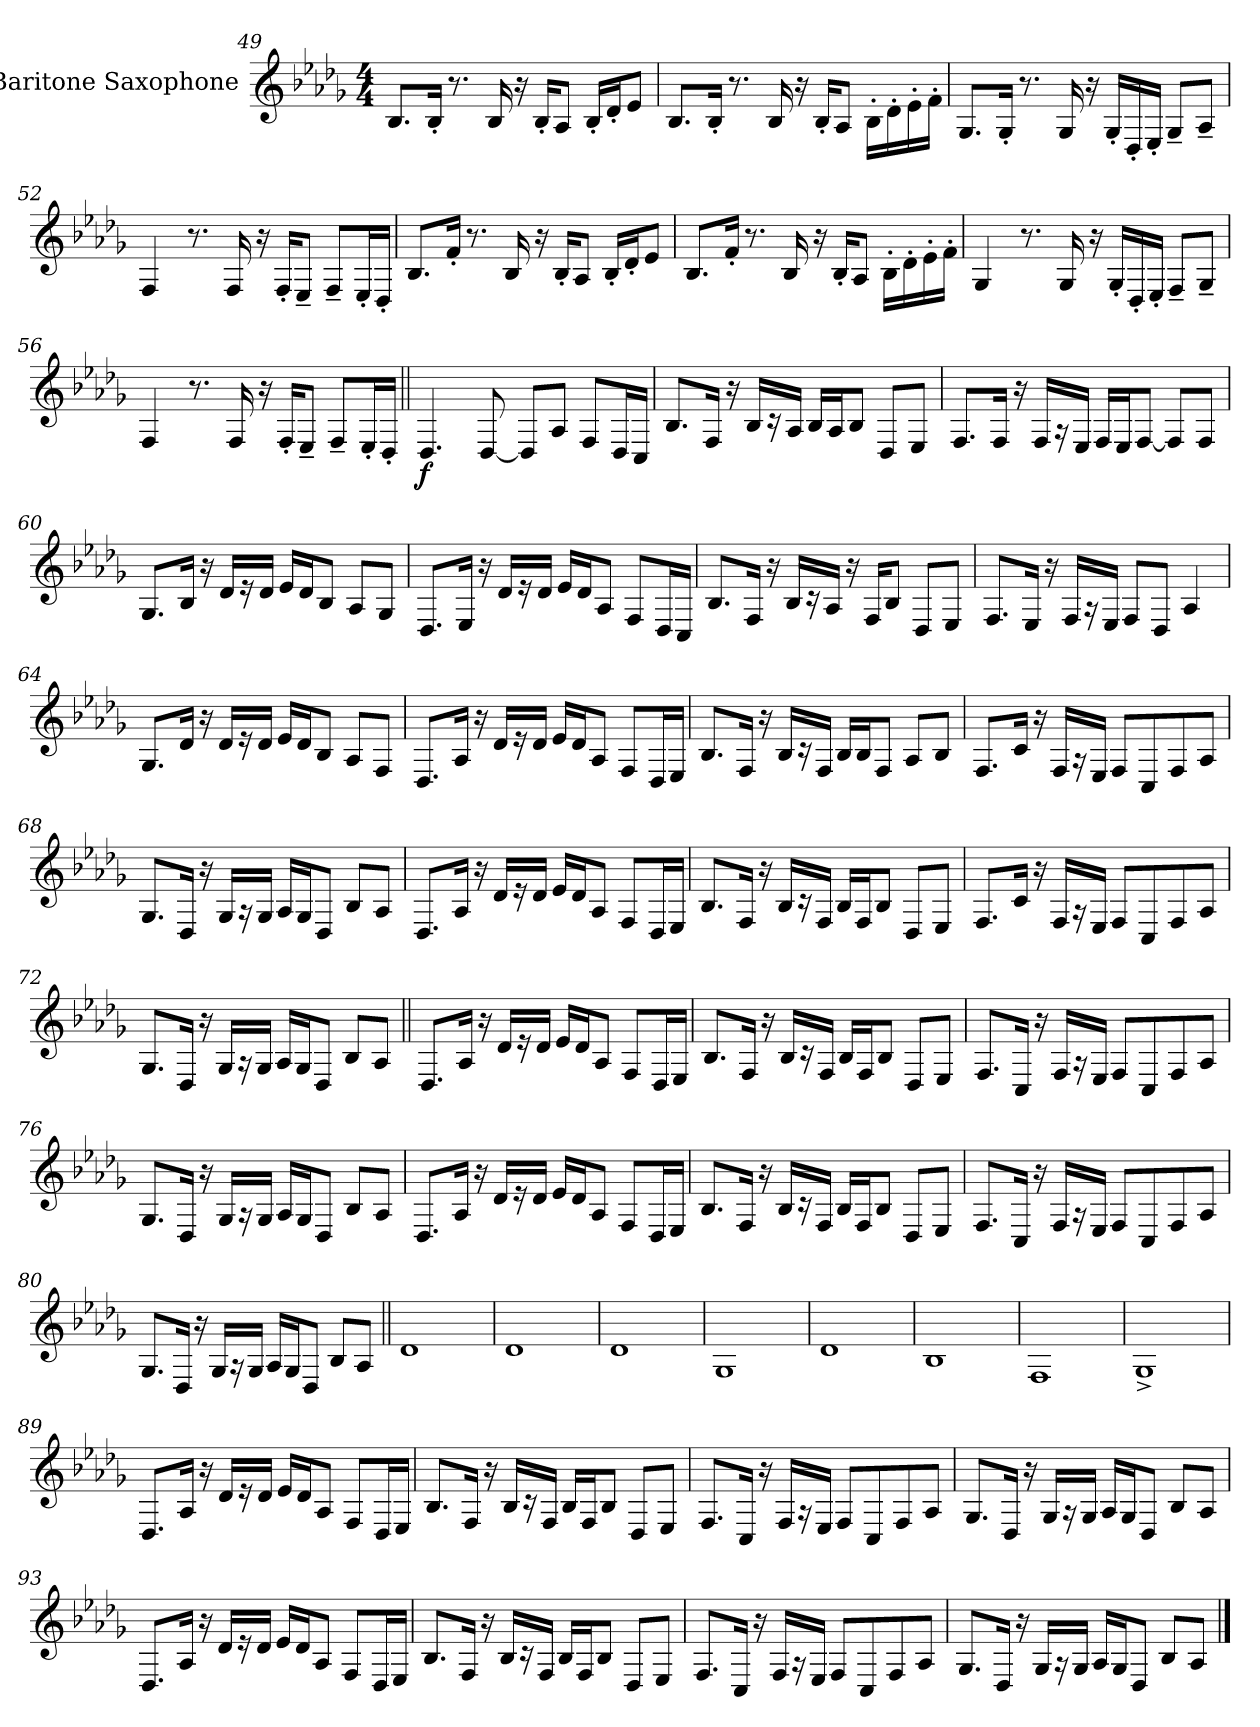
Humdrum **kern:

**kern	**dynam
*part1	*part1
*staff1	*staff1
*I"Baritone Saxophone	*
!!LO:PB:g=z
*clefG2	*
*ITrd12c21	*
*k[b-e-a-d-g-]	*
*b-:	*
*M4/4	*
=49	=49
8.BB-/L	.
16BB-'</Jk	.
8.r	.
16BB-/	.
16r	.
16BB-'</KL	.
8AA-/J	.
16BB-'</LL	.
16D-'</J	.
8E-/J	.
=50	=50
8.BB-/L	.
16BB-'</Jk	.
8.r	.
16BB-/	.
16r	.
16BB-'</KL	.
8AA-/J	.
16BB-'>\LL	.
16D-'>\	.
16E-'>\	.
16F'>\JJ	.
=51	=51
8.GG-/L	.
16GG-'</Jk	.
8.r	.
16GG-/	.
16r	.
16GG-'</LL	.
16DD-'</	.
16EE-'</JJ	.
8GG-~</L	.
8AA-~</J	.
!!LO:LB:g=z
=52	=52
4FF/	.
8.r	.
16FF/	.
16r	.
16FF'</KL	.
8EE-~</J	.
8FF~</L	.
16EE-'</L	.
16DD-'</JJ	.
=53	=53
8.BB-/L	.
16F'</Jk	.
8.r	.
16BB-/	.
16r	.
16BB-'</KL	.
8AA-/J	.
16BB-'</LL	.
16D-'</J	.
8E-/J	.
=54	=54
8.BB-/L	.
16F'</Jk	.
8.r	.
16BB-/	.
16r	.
16BB-'</KL	.
8AA-/J	.
16BB-'>\LL	.
16D-'>\	.
16E-'>\	.
16F'>\JJ	.
!!LO:LB:g=z
=55	=55
4GG-/	.
8.r	.
16GG-/	.
16r	.
16GG-'</LL	.
16DD-'</	.
16EE-'</JJ	.
8FF~</L	.
8GG-~</J	.
=56	=56
4FF/	.
8.r	.
16FF/	.
16r	.
16FF'</KL	.
8EE-~</J	.
8FF~</L	.
16EE-'</L	.
16DD-'</JJ	.
=57||	=57||
!	!LO:DY:b
4.DD-/	f
[8DD-/	.
8DD-/L]	.
8AA-/J	.
8FF/L	.
16DD-/L	.
16CC/JJ	.
!!LO:LB:g=z
=58	=58
8.BB-/L	.
16FF/Jk	.
16r	.
16BB-/LL	.
16r	.
16AA-/JJ	.
16BB-/LL	.
16AA-/J	.
8BB-/J	.
8DD-/L	.
8EE-/J	.
=59	=59
8.FF/L	.
16FF/Jk	.
16r	.
16FF/LL	.
16r	.
16EE-/JJ	.
16FF/LL	.
16EE-/J	.
[8FF/J	.
8FF/L]	.
8FF/J	.
=60	=60
8.GG-/L	.
16BB-/Jk	.
16r	.
16D-/LL	.
16r	.
16D-/JJ	.
16E-/LL	.
16D-/J	.
8BB-/J	.
8AA-/L	.
8GG-/J	.
!!LO:LB:g=z
=61	=61
8.DD-/L	.
16EE-/Jk	.
16r	.
16D-/LL	.
16r	.
16D-/JJ	.
16E-/LL	.
16D-/J	.
8AA-/J	.
8FF/L	.
16DD-/L	.
16CC/JJ	.
=62	=62
8.BB-/L	.
16FF/Jk	.
16r	.
16BB-/LL	.
16r	.
16AA-/JJ	.
16r	.
16FF/KL	.
8BB-/J	.
8DD-/L	.
8EE-/J	.
=63	=63
8.FF/L	.
16EE-/Jk	.
16r	.
16FF/LL	.
16r	.
16EE-/JJ	.
8FF/L	.
8DD-/J	.
4AA-/	.
!!LO:LB:g=z
=64	=64
8.GG-/L	.
16D-/Jk	.
16r	.
16D-/LL	.
16r	.
16D-/JJ	.
16E-/LL	.
16D-/J	.
8BB-/J	.
8AA-/L	.
8FF/J	.
=65	=65
8.DD-/L	.
16AA-/Jk	.
16r	.
16D-/LL	.
16r	.
16D-/JJ	.
16E-/LL	.
16D-/J	.
8AA-/J	.
8FF/L	.
16DD-/L	.
16EE-/JJ	.
=66	=66
8.BB-/L	.
16FF/Jk	.
16r	.
16BB-/LL	.
16r	.
16FF/JJ	.
16BB-/LL	.
16BB-/J	.
8FF/J	.
8AA-/L	.
8BB-/J	.
!!LO:LB:g=z
=67	=67
8.FF/L	.
16C/Jk	.
16r	.
16FF/LL	.
16r	.
16EE-/JJ	.
8FF/L	.
8CC/	.
8FF/	.
8AA-/J	.
=68	=68
8.GG-/L	.
16DD-/Jk	.
16r	.
16GG-/LL	.
16r	.
16GG-/JJ	.
16AA-/LL	.
16GG-/J	.
8DD-/J	.
8BB-/L	.
8AA-/J	.
=69	=69
8.DD-/L	.
16AA-/Jk	.
16r	.
16D-/LL	.
16r	.
16D-/JJ	.
16E-/LL	.
16D-/J	.
8AA-/J	.
8FF/L	.
16DD-/L	.
16EE-/JJ	.
!!LO:LB:g=z
=70	=70
8.BB-/L	.
16FF/Jk	.
16r	.
16BB-/LL	.
16r	.
16FF/JJ	.
16BB-/LL	.
16FF/J	.
8BB-/J	.
8DD-/L	.
8EE-/J	.
=71	=71
8.FF/L	.
16C/Jk	.
16r	.
16FF/LL	.
16r	.
16EE-/JJ	.
8FF/L	.
8CC/	.
8FF/	.
8AA-/J	.
=72	=72
8.GG-/L	.
16DD-/Jk	.
16r	.
16GG-/LL	.
16r	.
16GG-/JJ	.
16AA-/LL	.
16GG-/J	.
8DD-/J	.
8BB-/L	.
8AA-/J	.
!!LO:LB:g=z
=73||	=73||
8.DD-/L	.
16AA-/Jk	.
16r	.
16D-/LL	.
16r	.
16D-/JJ	.
16E-/LL	.
16D-/J	.
8AA-/J	.
8FF/L	.
16DD-/L	.
16EE-/JJ	.
=74	=74
8.BB-/L	.
16FF/Jk	.
16r	.
16BB-/LL	.
16r	.
16FF/JJ	.
16BB-/LL	.
16FF/J	.
8BB-/J	.
8DD-/L	.
8EE-/J	.
=75	=75
8.FF/L	.
16CC/Jk	.
16r	.
16FF/LL	.
16r	.
16EE-/JJ	.
8FF/L	.
8CC/	.
8FF/	.
8AA-/J	.
!!LO:PB:g=z
=76	=76
8.GG-/L	.
16DD-/Jk	.
16r	.
16GG-/LL	.
16r	.
16GG-/JJ	.
16AA-/LL	.
16GG-/J	.
8DD-/J	.
8BB-/L	.
8AA-/J	.
=77	=77
8.DD-/L	.
16AA-/Jk	.
16r	.
16D-/LL	.
16r	.
16D-/JJ	.
16E-/LL	.
16D-/J	.
8AA-/J	.
8FF/L	.
16DD-/L	.
16EE-/JJ	.
=78	=78
8.BB-/L	.
16FF/Jk	.
16r	.
16BB-/LL	.
16r	.
16FF/JJ	.
16BB-/LL	.
16FF/J	.
8BB-/J	.
8DD-/L	.
8EE-/J	.
!!LO:LB:g=z
=79	=79
8.FF/L	.
16CC/Jk	.
16r	.
16FF/LL	.
16r	.
16EE-/JJ	.
8FF/L	.
8CC/	.
8FF/	.
8AA-/J	.
=80	=80
8.GG-/L	.
16DD-/Jk	.
16r	.
16GG-/LL	.
16r	.
16GG-/JJ	.
16AA-/LL	.
16GG-/J	.
8DD-/J	.
8BB-/L	.
8AA-/J	.
=81||	=81||
1D-/	.
=82	=82
1D-/	.
=83	=83
1D-/	.
=84	=84
1GG-/	.
!!LO:LB:g=z
=85	=85
1D-\	.
=86	=86
1BB-/	.
=87	=87
1FF/	.
=88	=88
1GG-^</	.
=89	=89
8.DD-/L	.
16AA-/Jk	.
16r	.
16D-/LL	.
16r	.
16D-/JJ	.
16E-/LL	.
16D-/J	.
8AA-/J	.
8FF/L	.
16DD-/L	.
16EE-/JJ	.
!!LO:LB:g=z
=90	=90
8.BB-/L	.
16FF/Jk	.
16r	.
16BB-/LL	.
16r	.
16FF/JJ	.
16BB-/LL	.
16FF/J	.
8BB-/J	.
8DD-/L	.
8EE-/J	.
=91	=91
8.FF/L	.
16CC/Jk	.
16r	.
16FF/LL	.
16r	.
16EE-/JJ	.
8FF/L	.
8CC/	.
8FF/	.
8AA-/J	.
=92	=92
8.GG-/L	.
16DD-/Jk	.
16r	.
16GG-/LL	.
16r	.
16GG-/JJ	.
16AA-/LL	.
16GG-/J	.
8DD-/J	.
8BB-/L	.
8AA-/J	.
!!LO:LB:g=z
=93	=93
8.DD-/L	.
16AA-/Jk	.
16r	.
16D-/LL	.
16r	.
16D-/JJ	.
16E-/LL	.
16D-/J	.
8AA-/J	.
8FF/L	.
16DD-/L	.
16EE-/JJ	.
=94	=94
8.BB-/L	.
16FF/Jk	.
16r	.
16BB-/LL	.
16r	.
16FF/JJ	.
16BB-/LL	.
16FF/J	.
8BB-/J	.
8DD-/L	.
8EE-/J	.
=95	=95
8.FF/L	.
16CC/Jk	.
16r	.
16FF/LL	.
16r	.
16EE-/JJ	.
8FF/L	.
8CC/	.
8FF/	.
8AA-/J	.
!!LO:LB:g=z
=96	=96
8.GG-/L	.
16DD-/Jk	.
16r	.
16GG-/LL	.
16r	.
16GG-/JJ	.
16AA-/LL	.
16GG-/J	.
8DD-/J	.
8BB-/L	.
8AA-/J	.
==	==
*-	*-
